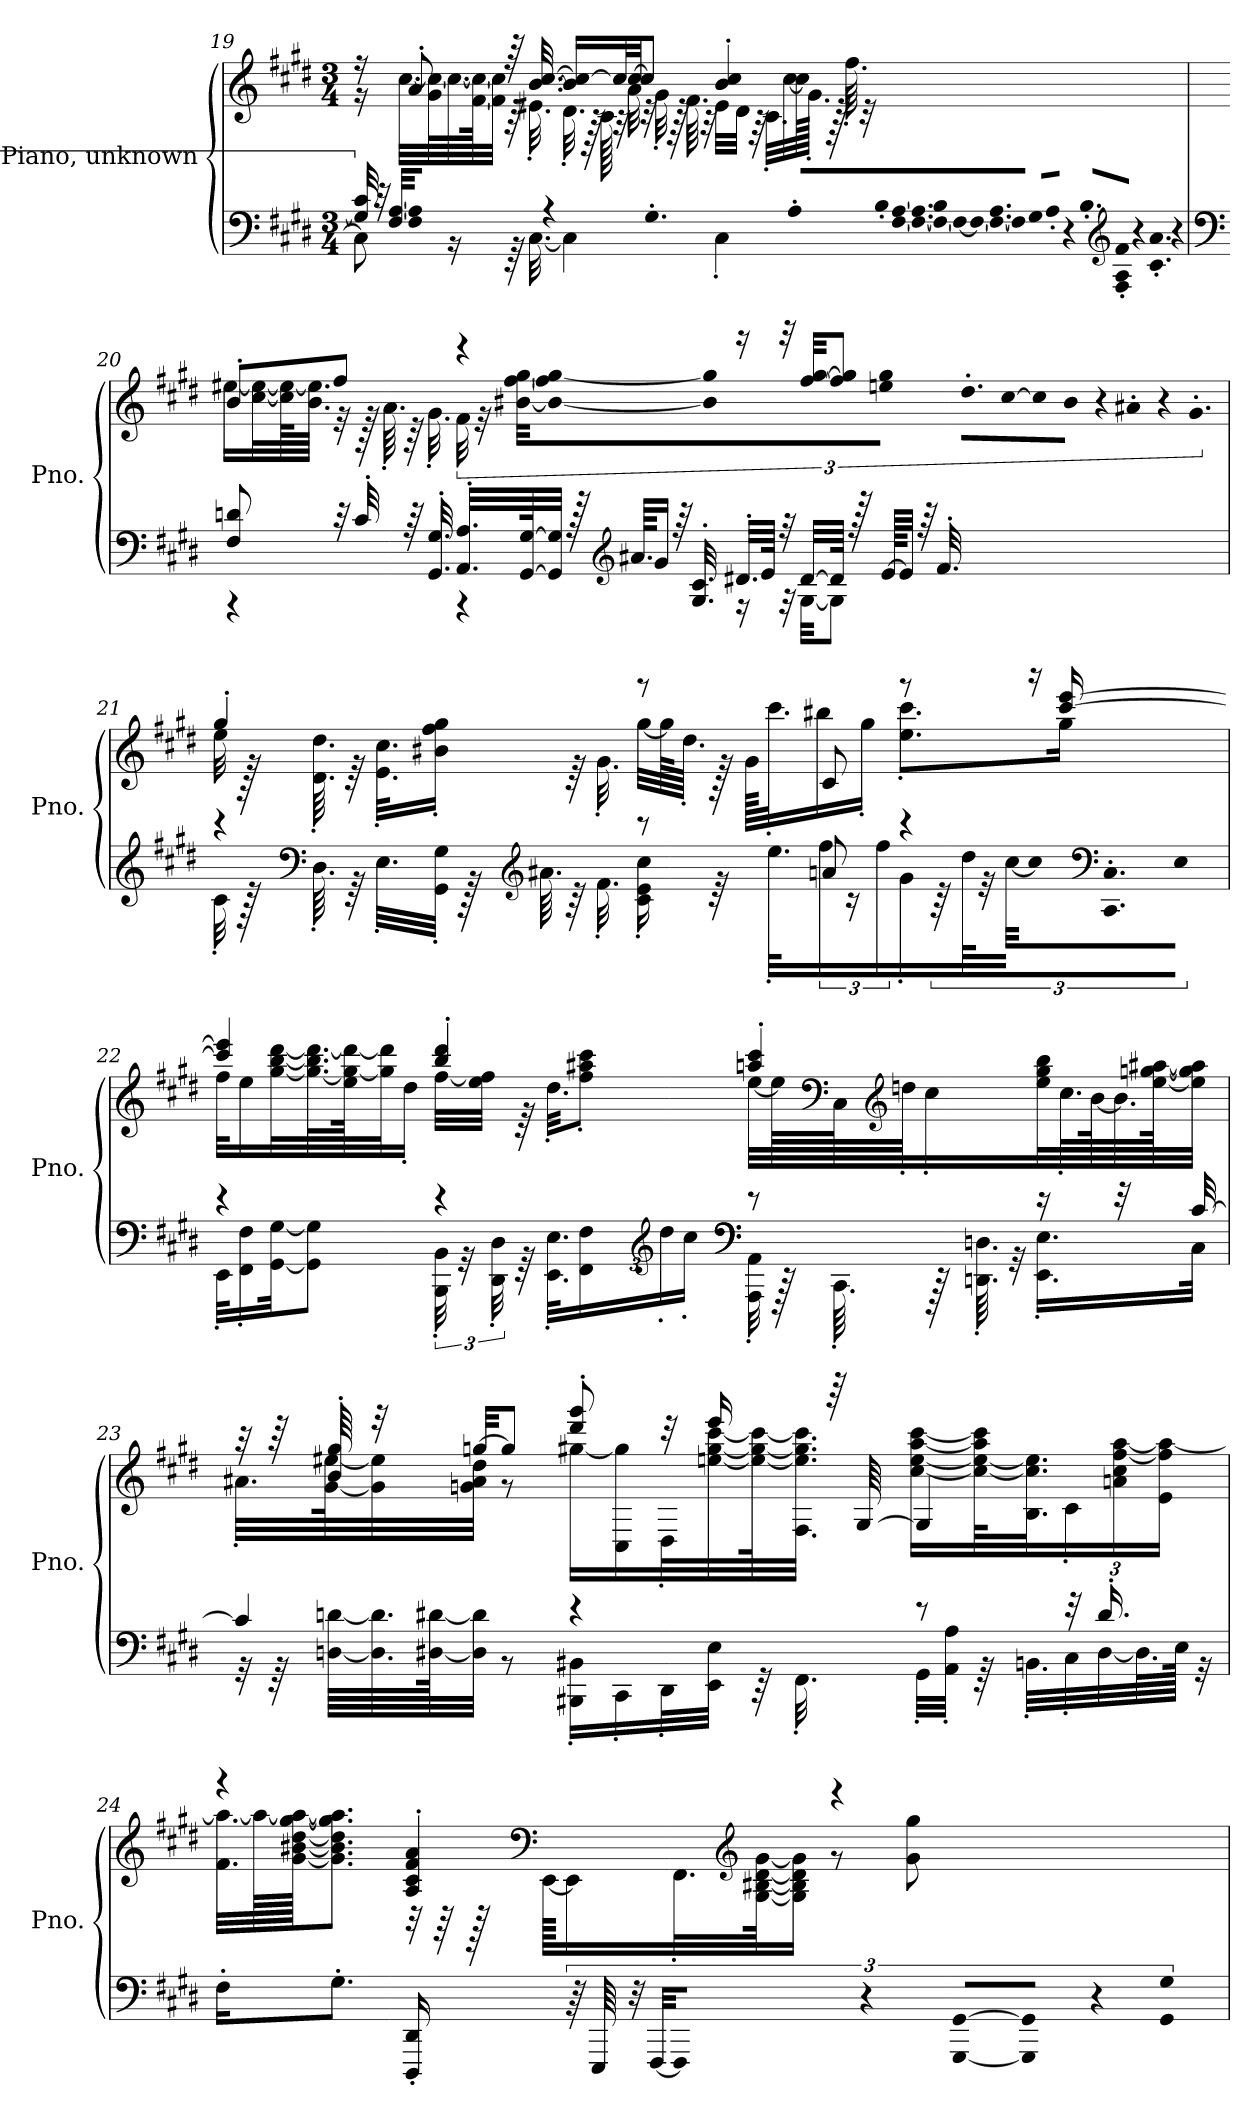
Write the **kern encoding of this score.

**kern	**kern
*part1	*part1
*staff2	*staff1
*I"Piano, unknown	*
*I'Pno.	*
!!LO:LB:g=z
*clefF4	*clefG2
*k[f#c#g#d#]	*k[f#c#g#d#]
*M3/4	*M3/4
=19	=19
*^	*^
48G#/] 48c#/	8C#\]	16r	16r
48r	.	.	.
[48F#/ [48A/KKL	.	.	.
8F#/] 8A/]J	.	8a'/	[32.cc#\LLL
.	.	.	64g#\ 64cc#\_L
.	16r	.	64.cc#\_
.	.	.	[128f#\ 128cc#\_JK
.	.	.	32f#\] 32cc#\]JJJ
64r	64r	64r	64r
32.G#'/	[32.C#\	[32.b/ [32.cc#/	32.e#X'\
16A'/LL	4C#\]	16b/] 16cc#/_LL	32.d#'\
.	.	.	128r
.	.	.	128c#\
32B'/L	.	32cc#/L]	32r
[32F#/ [32A/	.	[32cc#/JJ	32a\
64.F#/_ 64.A/]L	.	8cc#/J]	32r
128F#/_ 128B/JK	.	.	.
32F#/_	.	.	32g#'\
128F#/KL_	.	.	128r
64.F#/_ 64.A/J	.	.	64.f#\
32F#/JJJ]	.	.	32r
32G#/LLL	4C#'\	4b/' 4cc#/'	32e#\LLL
32A'/JJJ	.	.	32d#\JJJ
64r	.	.	64r
32.B'/KLL	.	.	32.c#'\LLL
*clefG2	*	*	*
16F#/' 16A/' 16f#/'JJ	.	.	[32cc#\
.	.	.	128cc#\KL]
.	.	.	64.g#'\JJJJ
128r	.	.	128r
64.c#/' 64.a/'	.	.	64.ff#'\
32r	.	.	32r
!!LO:LB:g=z	!!
=20	=20	=20	=20
*clefF4	*	*	*
8F#/ 8dn/	4r	8b'/L	[16ee#X\LL
.	.	.	[32cc#\ 32ee#\_L
.	.	.	128cc#\] 128ee#\_KL
.	.	.	64.b\ 64.ee#\]JJJJ
32r	.	8ff#/J	32r
32c#'/	.	.	128r
.	.	.	64.a'\
64r	.	.	64r
32.GG#/' 32.G#/'	.	.	32.g#'\
32.AA/' 32.A/'LLL	4r	4r	48f#\
.	.	.	48r
.	.	.	[48b#X\ [48ff#\ [48gg#\KLL
[64GG#/ [64G#/K	.	.	.
32GG#/] 32G#/]JJJ	.	.	16b#\_ 16ff#\] 16gg#\_
128r	.	.	.
*clefG2	*	*	*
64.a#X/KKLL	.	.	.
16g#/JJ	.	.	16b#\] 16gg#\]
64r	.	.	16een\ 16gg#\JJ
32.G#/' 32.c#/'	.	.	.
32.d#X'/LLL	16r	16r	32.dd#'\LLL
64e/JJJk	.	.	[64cc#\K
32r	32r	32r	32cc#\]
[32d#/LLL	[32G#\KKL	[32ff#/ [32gg#/KKL	32b#\JJJ
64d#/JJJk]	8G#\J]	8ff#/] 8gg#/]J	32r
128r	.	.	.
[128e/KKLLL	.	.	.
32e/JJJ]	.	.	32a#X'\
64r	.	.	64r
32.f#'/	.	.	32.g#'\
!!LO:LB:g=z	!!
=21	=21	=21	=21
4r	32c#'\	4gg#'/	32ee\
.	128r	.	128r
*clefF4	*	*	*
.	64.D#'\	.	64.d#\' 64.dd#\'
.	64r	.	64r
.	32.E'\LLL	.	32.e\' 32.cc#\'KLL
.	32GG#\' 32G#\'JJJ	.	16b#X\' 16ff#\' 16gg#\'JJ
.	128r	.	.
*clefG2	*	*	*
.	64.a#X\	.	.
.	64r	.	64r
.	32.f#'\	.	32.g#'\
8r	16c#\' 16e\' 16cc#\'	8r	[32gg#\LLL
.	.	.	128gg#\KL]
.	.	.	64.dd#'\JJJJ
.	64r	.	128r
.	.	.	128g#\KKLLL
.	32.ee'\KLL	.	32.ccc#'\J
8an/	24ff#\JJ	8c#/	16bb#X\
.	24r	.	.
.	.	.	16gg#'\JJ
.	24ff#\	.	.
4r	16g#'\	8r	8.ee\' 8.ccc#\'L
.	96r	.	.
.	96dd#\	.	.
.	48r	.	.
.	[48cc#\KLL	.	.
.	16cc#\]	16r	.
*clefF4	*	*	*
.	32.CC#\' 32.C#\'L	[16ccc#/ [16eee/	16gg#\Jk
.	64E\JJJk	.	.
!!LO:LB:g=z	!!
=22	=22	=22	=22
4r	32EE'\KLL	4ccc#/] 4eee/]	32ff#\KLL
.	16FF#\' 16F#\'	.	16ee\
.	[32GG#\ [32G#\JK	.	[32gg#\ [32bb\ [32ddd#\L
.	8GG#\] 8G#\]J	.	64.gg#\_ 64.bb\] 64.ddd#\_L
.	.	.	128ee\ 128gg#\_ 128ddd#\_JK
.	.	.	32gg#\] 32ddd#\]J
.	.	.	16dd#'\JJ
4r	48BBB\' 48BB\'	4bb/' 4ddd#/'	[32ff#\LLL
.	48r	.	.
.	.	.	32ee\ 32ff#\]JJJ
.	48DD#\' 48D#\'	.	.
.	64r	.	64r
.	32.EE\' 32.E\'KLL	.	32.dd#'\KKL
*	*Xbrackettup	*	*
.	24FF#\ 24F#\	.	8ff#\' 8aa#X\' 8ccc#\'J
*clefG2	*	*	*
.	24dd#'\	.	.
.	24cc#'\JJ	.	.
*clefF4	*	*	*
8r	32AAA\' 32AA\'	4aan/' 4ccc#/'	[32ee\LLL
.	128r	.	128ee\LL]
*	*	*clefF4	*
.	64.CC#'\	.	128C#\J
*	*	*clefG2	*
.	.	.	64ddn'\JJ
.	128r	.	16cc#'\
.	64.DDn\' 64.Dn\'	.	.
.	32r	.	.
16r	16.EE\' 16.E\'LL	.	32ee\ 32gg#\ 32bb\L
.	.	.	64.cc#'\L
.	.	.	[128b\K
32r	.	.	64.b\]
.	.	.	[128ee\ [128ggn\ [128aa#X\JK
[32c#/	32C#\JJk	.	32ee\] 32gg\] 32aa#\]JJJ
!!LO:PB:g=z	!!
=23	=23	=23	=23
4c#/]	32r	32r	32.a#X'\LLL
.	64r	64r	.
.	[64Dn\ [64dn\LLLL	64b/' 64gg#/'	[64g#\ [64ee#X\K
.	64.D\] 64.d\]	32r	32g#\] 32ee#\]
.	[128D#X\ [128d#X\JK	.	.
.	32D#\] 32d#\]JJJ	[32ggn/KKL	32gn\ 32a#\ 32dd#\JJJ
.	8r	8gg/J]	8r
4r	16BBB#X\' 16BB#X\'LL	8ddd#/' 8ggg#/'	[16gg#X\LL
.	16CC#'\	.	16C#\ 16gg#\]
.	32DD#'\L	32r	32D#'\L
.	32EE\ 32E\JJJ	16eee/	[32een\ [32gg#\ [32ccc#\
.	64r	.	64ee\_ 64gg#\_ 64ccc#\_K
.	32.FF#'\	.	32.F#\ 32.ee\] 32.gg#\] 32.ccc#\]JJJ
.	.	64r	.
.	.	[64G#/	.
8r	32GG#'\LLL	4G#/]	[16cc#\ [16ee\ [16aa\ [16ccc#\LL
.	32AA\' 32A\'JJJ	.	.
.	64r	.	64cc#\_ 64ee\_ 64aa\] 64ccc#\]KL
.	32.BBn'\LLL	.	32.B\ 32.cc#\] 32.ee\]J
*	*	*	*Xbrackettup
32r	32C#'\	.	24c#'\
16.d#'/	[32D#\	.	.
.	.	.	24an\ 24cc#\ [24ff#\ [24aa\
.	64.D#\L]	.	.
.	.	.	24e\ 24ff#\] 24aa\_JJ
.	128E\JJJJk	.	.
.	32r	.	.
*v	*v	*	*
!!LO:LB:g=z	!!
=24	=24	=24
16F#'\KL	4r	32.f#\ 32.aa\_LLL
.	.	128aa\LL_
.	.	[128g#\ [128b#X\ [128dd#\ [128gg#\ 128aa\_JJJJ
8.G#'\J	.	8.g#\] 8.b#\] 8.dd#\] 8.gg#\] 8.aa\]J
16DDD#/' 16DD#/'	4A/' 4c#/' 4f#/' 4a/'	32r
.	.	64r
.	.	128r
*	*clefF4	*
.	.	[128EE\KKKLL
*brackettup	*	*
96r	.	16EE\]
96EEE/	.	.
48r	.	.
[48FFF#/LLL	.	.
32FFF#/JJJ]	.	32.FF#'\L
64r	.	.
*	*clefG2	*
[64GGG#/ [64GG#/KKLL	.	[64G#\ [64B#X\ [64d#\ [64g#\JK
16GGG#/] 16GG#/]JJ	.	16G#\] 16B#\] 16d#\] 16g#\]JJ
8r	4r	8r
8GG#/ 8G#/	.	8g#\ 8gg#\
*	*v	*v
=	=
*-	*-
